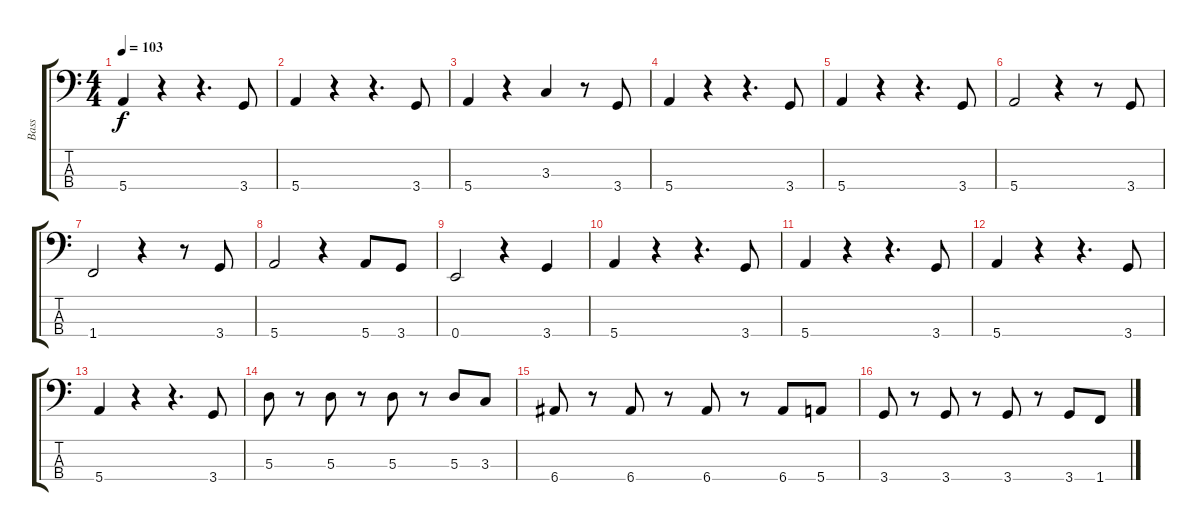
\track ("Bass" "Bass") {instrument electricbasspick}
\staff {score tabs}
\tuning (G2 D2 A1 E1) {hide}
\ts (4 4)
\tempo 103
\clef f4
\ks c
5.4.4{dy f instrument electricbassfinger} r.4 r.4{d} 3.4.8 |
5.4.4 r.4 r.4{d} 3.4.8 |
5.4.4 r.4 3.3.4 r.8 3.4.8 |
5.4.4 r.4 r.4{d} 3.4.8 |
5.4.4 r.4 r.4{d} 3.4.8 |
5.4.2 r.4 r.8 3.4.8 |
1.4.2 r.4 r.8 3.4.8 |
5.4.2 r.4 5.4.8 3.4.8 |
0.4.2 r.4 3.4.4 |
5.4.4 r.4 r.4{d} 3.4.8 |
5.4.4 r.4 r.4{d} 3.4.8 |
5.4.4 r.4 r.4{d} 3.4.8 |
5.4.4 r.4 r.4{d} 3.4.8 |
5.3.8 r.8 5.3.8 r.8 5.3.8 r.8 5.3.8 3.3.8 |
6.4.8 r.8 6.4.8 r.8 6.4.8 r.8 6.4.8 5.4.8 |
3.4.8 r.8 3.4.8 r.8 3.4.8 r.8 3.4.8 1.4.8
